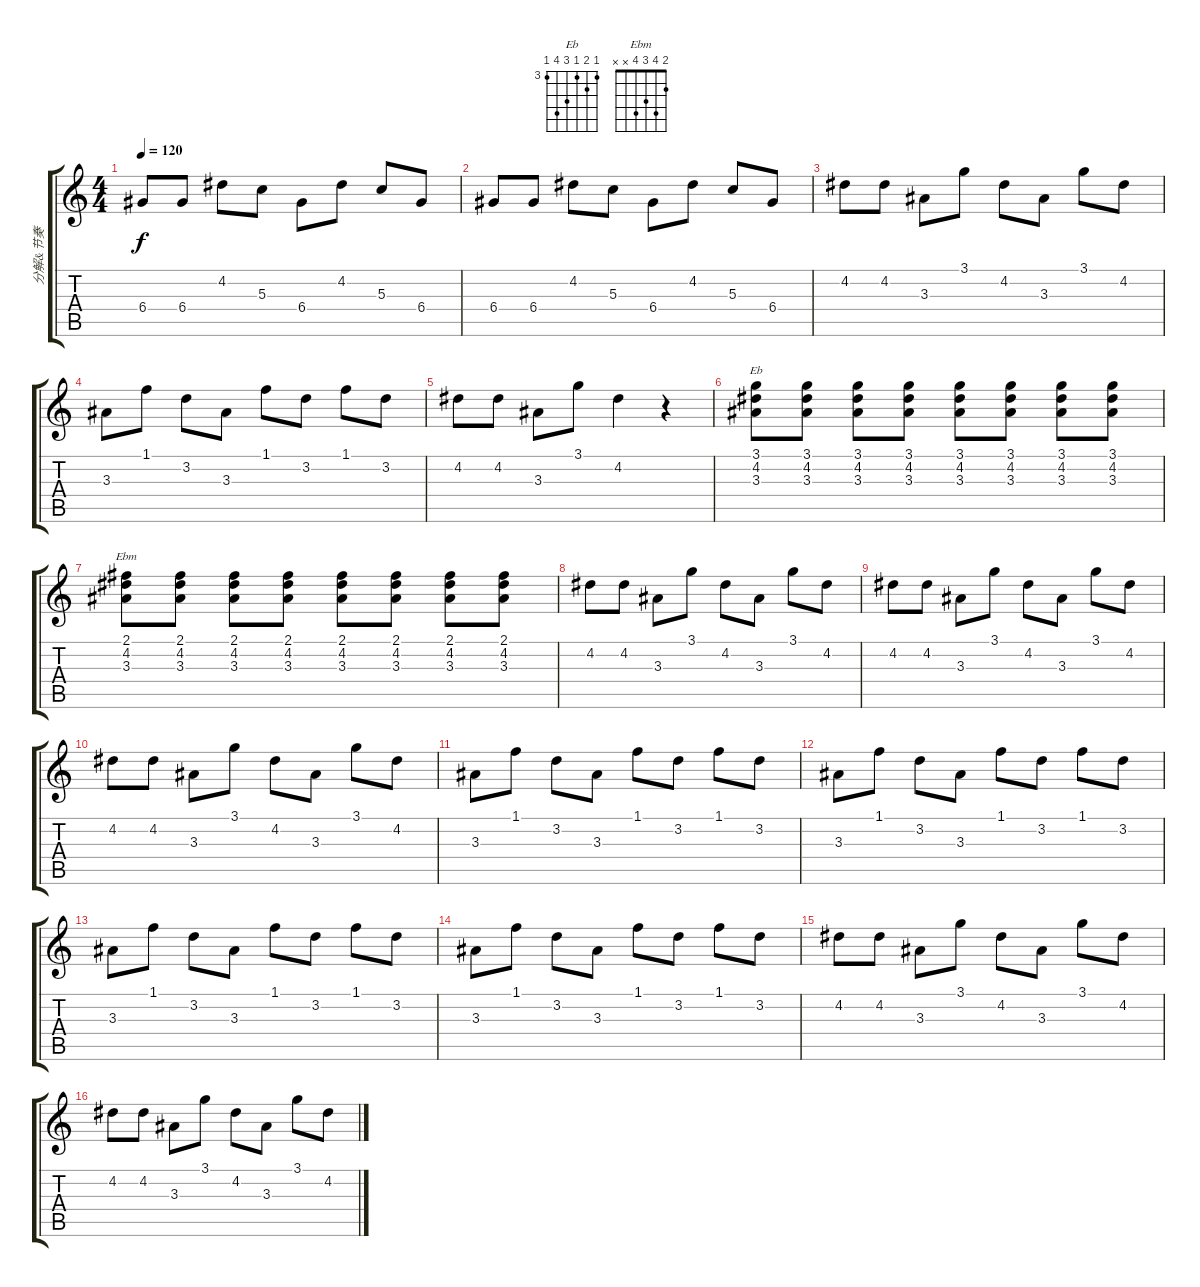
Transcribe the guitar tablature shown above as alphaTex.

\track ("分解&节奏" "分解&节奏") {instrument acousticguitarsteel}
\staff {score tabs}
\tuning (E4 B3 G3 D3 A2 E2) {hide}
\chord ("Eb" 3 4 3 5 6 3) {firstfret 3}
\chord ("Ebm" 2 4 3 4 x x)
\ts (4 4)
\tempo 120
\clef g2
\ks c
6.4.8{dy f} 6.4.8 4.2.8 5.3.8 6.4.8 4.2.8 5.3.8 6.4.8 |
6.4.8 6.4.8 4.2.8 5.3.8 6.4.8 4.2.8 5.3.8 6.4.8 |
4.2.8 4.2.8 3.3.8 3.1.8 4.2.8 3.3.8 3.1.8 4.2.8 |
3.3.8 1.1.8 3.2.8 3.3.8 1.1.8 3.2.8 1.1.8 3.2.8 |
4.2.8 4.2.8 3.3.8 3.1.8 4.2.4 r.4 |
(3.1 4.2 3.3).8{ch "Eb"} (3.1 4.2 3.3).8 (3.1 4.2 3.3).8 (3.1 4.2 3.3).8 (3.1 4.2 3.3).8 (3.1 4.2 3.3).8 (3.1 4.2 3.3).8 (3.1 4.2 3.3).8 |
(2.1 4.2 3.3).8{ch "Ebm"} (2.1 4.2 3.3).8 (2.1 4.2 3.3).8 (2.1 4.2 3.3).8 (2.1 4.2 3.3).8 (2.1 4.2 3.3).8 (2.1 4.2 3.3).8 (2.1 4.2 3.3).8 |
4.2.8 4.2.8 3.3.8 3.1.8 4.2.8 3.3.8 3.1.8 4.2.8 |
4.2.8 4.2.8 3.3.8 3.1.8 4.2.8 3.3.8 3.1.8 4.2.8 |
4.2.8 4.2.8 3.3.8 3.1.8 4.2.8 3.3.8 3.1.8 4.2.8 |
3.3.8 1.1.8 3.2.8 3.3.8 1.1.8 3.2.8 1.1.8 3.2.8 |
3.3.8 1.1.8 3.2.8 3.3.8 1.1.8 3.2.8 1.1.8 3.2.8 |
3.3.8 1.1.8 3.2.8 3.3.8 1.1.8 3.2.8 1.1.8 3.2.8 |
3.3.8 1.1.8 3.2.8 3.3.8 1.1.8 3.2.8 1.1.8 3.2.8 |
4.2.8 4.2.8 3.3.8 3.1.8 4.2.8 3.3.8 3.1.8 4.2.8 |
4.2.8 4.2.8 3.3.8 3.1.8 4.2.8 3.3.8 3.1.8 4.2.8
